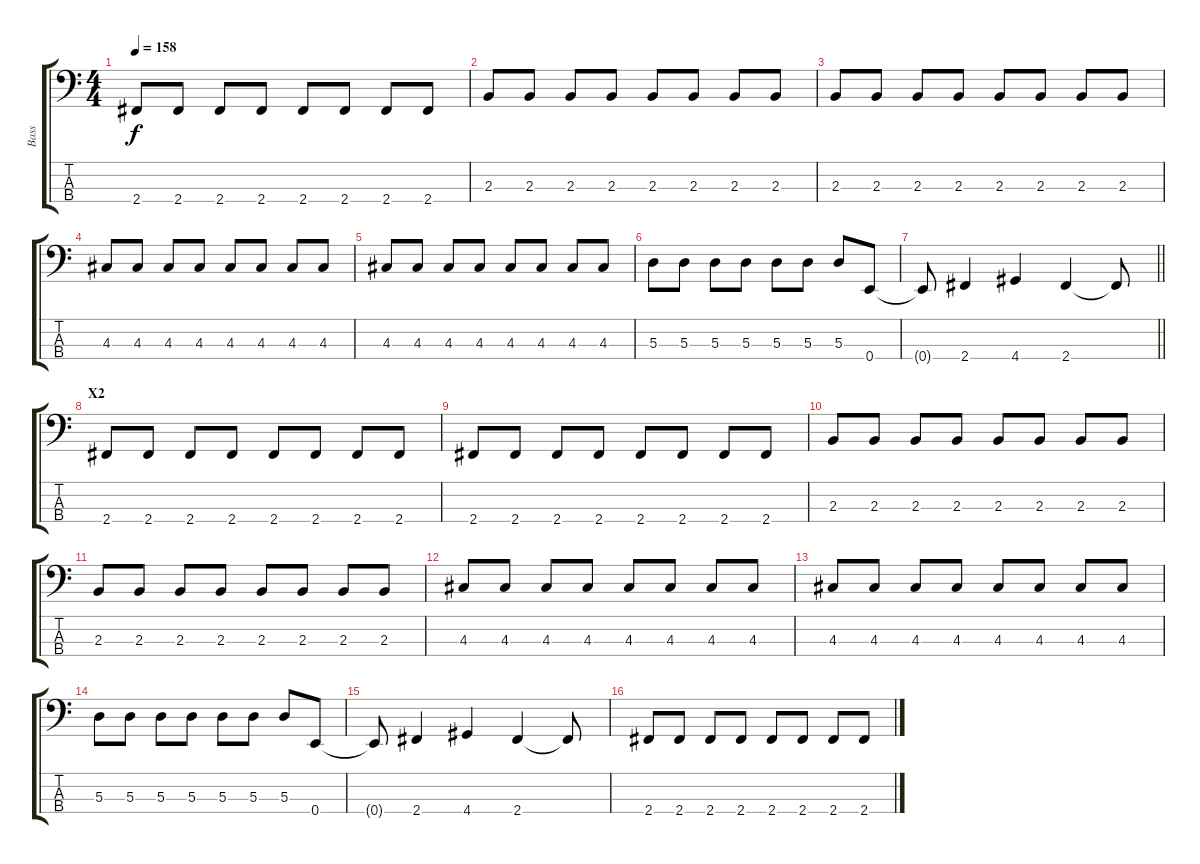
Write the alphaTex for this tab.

\track ("Bass" "Bass") {instrument electricbassfinger}
\staff {score tabs}
\tuning (G2 D2 A1 E1) {hide}
\ts (4 4)
\tempo 158
\clef f4
\ks c
2.4.8{dy f} 2.4.8 2.4.8 2.4.8 2.4.8 2.4.8 2.4.8 2.4.8 |
2.3.8 2.3.8 2.3.8 2.3.8 2.3.8 2.3.8 2.3.8 2.3.8 |
2.3.8 2.3.8 2.3.8 2.3.8 2.3.8 2.3.8 2.3.8 2.3.8 |
4.3.8 4.3.8 4.3.8 4.3.8 4.3.8 4.3.8 4.3.8 4.3.8 |
4.3.8 4.3.8 4.3.8 4.3.8 4.3.8 4.3.8 4.3.8 4.3.8 |
5.3.8 5.3.8 5.3.8 5.3.8 5.3.8 5.3.8 5.3.8 0.4.8 |
\barLineRight lightlight
0.4{t}.8 2.4.4 4.4.4 2.4.4 2.4{t}.8 |
\section ("" "X2")
2.4.8 2.4.8 2.4.8 2.4.8 2.4.8 2.4.8 2.4.8 2.4.8 |
2.4.8 2.4.8 2.4.8 2.4.8 2.4.8 2.4.8 2.4.8 2.4.8 |
2.3.8 2.3.8 2.3.8 2.3.8 2.3.8 2.3.8 2.3.8 2.3.8 |
2.3.8 2.3.8 2.3.8 2.3.8 2.3.8 2.3.8 2.3.8 2.3.8 |
4.3.8 4.3.8 4.3.8 4.3.8 4.3.8 4.3.8 4.3.8 4.3.8 |
4.3.8 4.3.8 4.3.8 4.3.8 4.3.8 4.3.8 4.3.8 4.3.8 |
5.3.8 5.3.8 5.3.8 5.3.8 5.3.8 5.3.8 5.3.8 0.4.8 |
0.4{t}.8 2.4.4 4.4.4 2.4.4 2.4{t}.8 |
2.4.8 2.4.8 2.4.8 2.4.8 2.4.8 2.4.8 2.4.8 2.4.8
